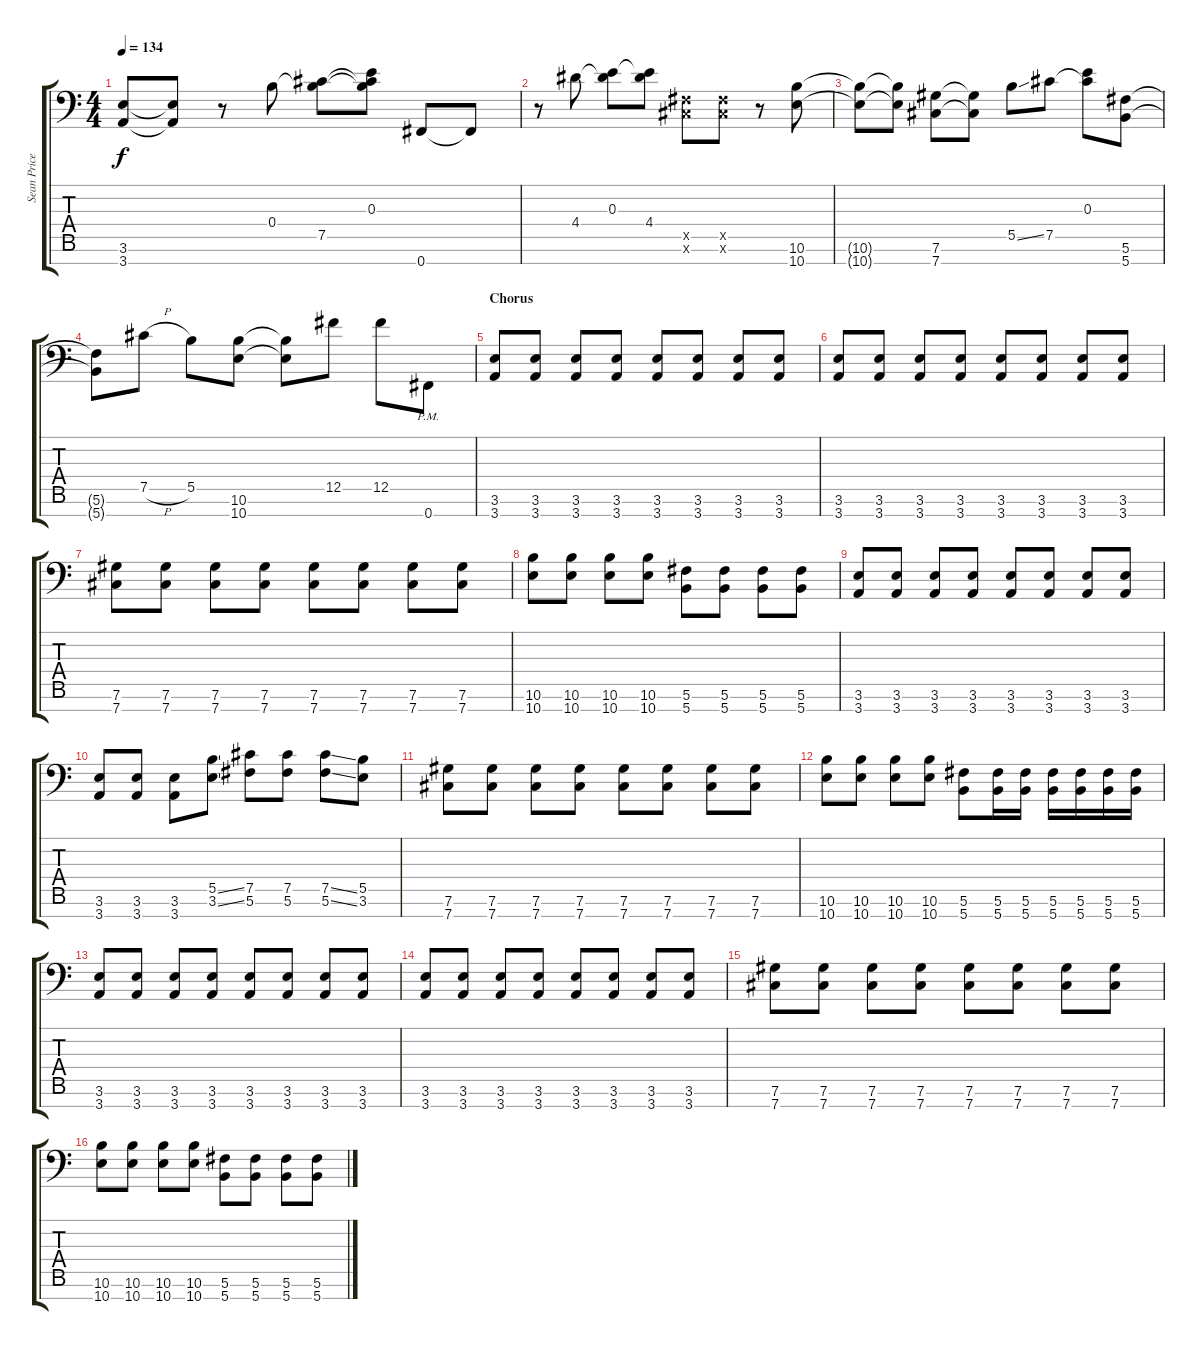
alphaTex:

\track ("Sean Price" "Sean Price") {instrument distortionguitar}
\staff {score tabs}
\tuning (Db4 Ab3 E3 B2 Gb2 Db2 Gb1) {hide}
\ts (4 4)
\tempo 134
\clef f4
\ks c
(3.6 3.7).8{dy f} (3.6{t} 3.7{t}).8 r.8 0.4.8 (0.4{t} 7.5).8 (0.3 0.4{t} 7.5{t}).8 0.7.8 0.7{t}.8 |
r.8 4.4.8 (0.3 4.4{t}).8 (0.3{t} 4.4).8 (0.5{x} 0.6{x}).8 (0.5{x} 0.6{x}).8 r.8 (10.6 10.7).8 |
(10.6{t} 10.7{t}).8 (10.6{t} 10.7{t}).8 (7.6 7.7).8 (7.6{t} 7.7{t}).8 5.5{ss}.8 7.5.8 (0.3 7.5{t}).8 (5.6 5.7).8 |
(5.6{t} 5.7{t}).8 7.5{h}.8 5.5.8 (10.6 10.7).8 (10.6{t} 10.7{t}).8 12.5.8 12.5.8 0.7{pm}.8 |
\section ("" "Chorus")
(3.6 3.7).8 (3.6 3.7).8 (3.6 3.7).8 (3.6 3.7).8 (3.6 3.7).8 (3.6 3.7).8 (3.6 3.7).8 (3.6 3.7).8 |
(3.6 3.7).8 (3.6 3.7).8 (3.6 3.7).8 (3.6 3.7).8 (3.6 3.7).8 (3.6 3.7).8 (3.6 3.7).8 (3.6 3.7).8 |
(7.6 7.7).8 (7.6 7.7).8 (7.6 7.7).8 (7.6 7.7).8 (7.6 7.7).8 (7.6 7.7).8 (7.6 7.7).8 (7.6 7.7).8 |
(10.6 10.7).8 (10.6 10.7).8 (10.6 10.7).8 (10.6 10.7).8 (5.6 5.7).8 (5.6 5.7).8 (5.6 5.7).8 (5.6 5.7).8 |
(3.6 3.7).8 (3.6 3.7).8 (3.6 3.7).8 (3.6 3.7).8 (3.6 3.7).8 (3.6 3.7).8 (3.6 3.7).8 (3.6 3.7).8 |
(3.6 3.7).8 (3.6 3.7).8 (3.6 3.7).8 (5.5{ss} 3.6{ss}).8 (7.5 5.6).8 (7.5 5.6).8 (7.5{ss} 5.6{ss}).8 (5.5 3.6).8 |
(7.6 7.7).8 (7.6 7.7).8 (7.6 7.7).8 (7.6 7.7).8 (7.6 7.7).8 (7.6 7.7).8 (7.6 7.7).8 (7.6 7.7).8 |
(10.6 10.7).8 (10.6 10.7).8 (10.6 10.7).8 (10.6 10.7).8 (5.6 5.7).8 (5.6 5.7).16 (5.6 5.7).16 (5.6 5.7).16 (5.6 5.7).16 (5.6 5.7).16 (5.6 5.7).16 |
(3.6 3.7).8 (3.6 3.7).8 (3.6 3.7).8 (3.6 3.7).8 (3.6 3.7).8 (3.6 3.7).8 (3.6 3.7).8 (3.6 3.7).8 |
(3.6 3.7).8 (3.6 3.7).8 (3.6 3.7).8 (3.6 3.7).8 (3.6 3.7).8 (3.6 3.7).8 (3.6 3.7).8 (3.6 3.7).8 |
(7.6 7.7).8 (7.6 7.7).8 (7.6 7.7).8 (7.6 7.7).8 (7.6 7.7).8 (7.6 7.7).8 (7.6 7.7).8 (7.6 7.7).8 |
(10.6 10.7).8 (10.6 10.7).8 (10.6 10.7).8 (10.6 10.7).8 (5.6 5.7).8 (5.6 5.7).8 (5.6 5.7).8 (5.6 5.7).8
